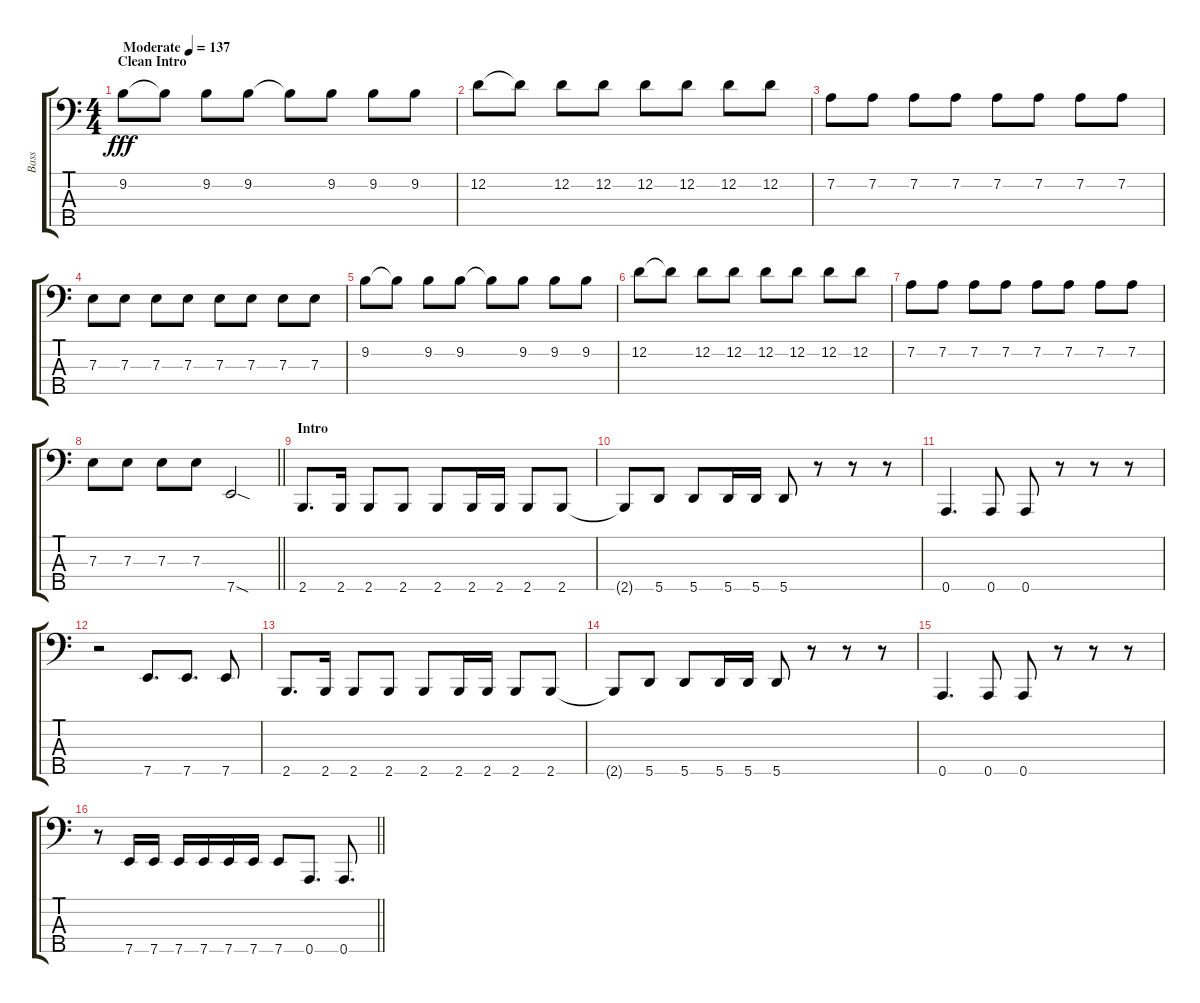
\track ("Bass" "Bass") {instrument electricbassfinger}
\staff {score tabs}
\tuning (G2 D2 A1 E1 A0) {hide}
\ts (4 4)
\section ("" "Clean Intro")
\tempo (137 "Moderate")
\clef f4
\ks c
9.2.8{dy fff instrument electricbassfinger} 9.2{t}.8 9.2.8 9.2.8 9.2{t}.8 9.2.8 9.2.8 9.2.8 |
12.2.8 12.2{t}.8 12.2.8 12.2.8 12.2.8 12.2.8 12.2.8 12.2.8 |
7.2.8 7.2.8 7.2.8 7.2.8 7.2.8 7.2.8 7.2.8 7.2.8 |
7.3.8 7.3.8 7.3.8 7.3.8 7.3.8 7.3.8 7.3.8 7.3.8 |
9.2.8 9.2{t}.8 9.2.8 9.2.8 9.2{t}.8 9.2.8 9.2.8 9.2.8 |
12.2.8 12.2{t}.8 12.2.8 12.2.8 12.2.8 12.2.8 12.2.8 12.2.8 |
7.2.8 7.2.8 7.2.8 7.2.8 7.2.8 7.2.8 7.2.8 7.2.8 |
\barLineRight lightlight
7.3.8 7.3.8 7.3.8 7.3.8 7.5{sod}.2 |
\section ("" "Intro")
2.5.8{d} 2.5.16 2.5.8 2.5.8 2.5.8 2.5.16 2.5.16 2.5.8 2.5.8 |
2.5{t}.8 5.5.8 5.5.8 5.5.16 5.5.16 5.5.8 r.8 r.8 r.8 |
0.5.4{d} 0.5.8 0.5.8 r.8 r.8 r.8 |
r.2 7.5.8{d} 7.5.8{d} 7.5.8 |
2.5.8{d} 2.5.16 2.5.8 2.5.8 2.5.8 2.5.16 2.5.16 2.5.8 2.5.8 |
2.5{t}.8 5.5.8 5.5.8 5.5.16 5.5.16 5.5.8 r.8 r.8 r.8 |
0.5.4{d} 0.5.8 0.5.8 r.8 r.8 r.8 |
\barLineRight lightlight
r.8 7.5.16 7.5.16 7.5.16 7.5.16 7.5.16 7.5.16 7.5.8 0.5.8{d} 0.5.8{d}
